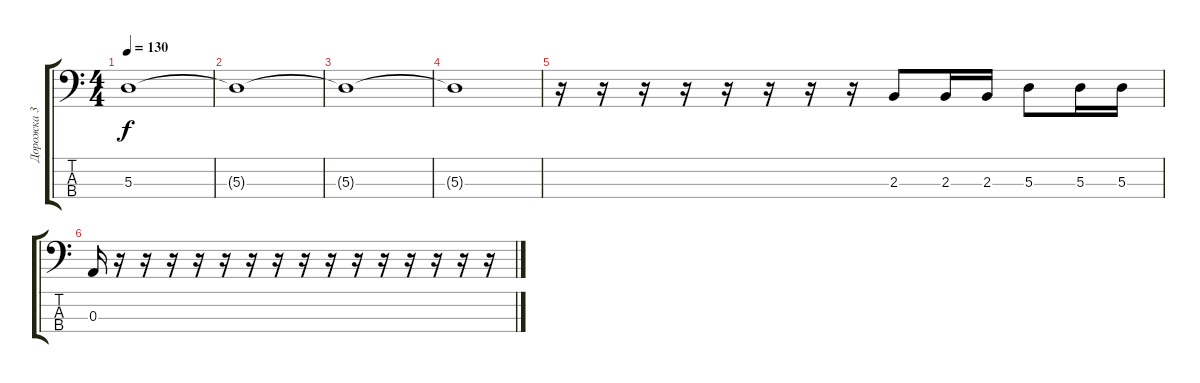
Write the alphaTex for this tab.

\track ("Дорожка 3" "Дорожка 3") {instrument electricbasspick}
\staff {score tabs}
\tuning (G2 D2 A1 E1) {hide}
\ts (4 4)
\tempo 130
\clef f4
\ks c
5.3.1{dy f} |
5.3{t}.1 |
5.3{t}.1 |
5.3{t}.1 |
r.16 r.16 r.16 r.16 r.16 r.16 r.16 r.16 2.3.8 2.3.16 2.3.16 5.3.8 5.3.16 5.3.16 |
0.3.16 r.16 r.16 r.16 r.16 r.16 r.16 r.16 r.16 r.16 r.16 r.16 r.16 r.16 r.16 r.16
